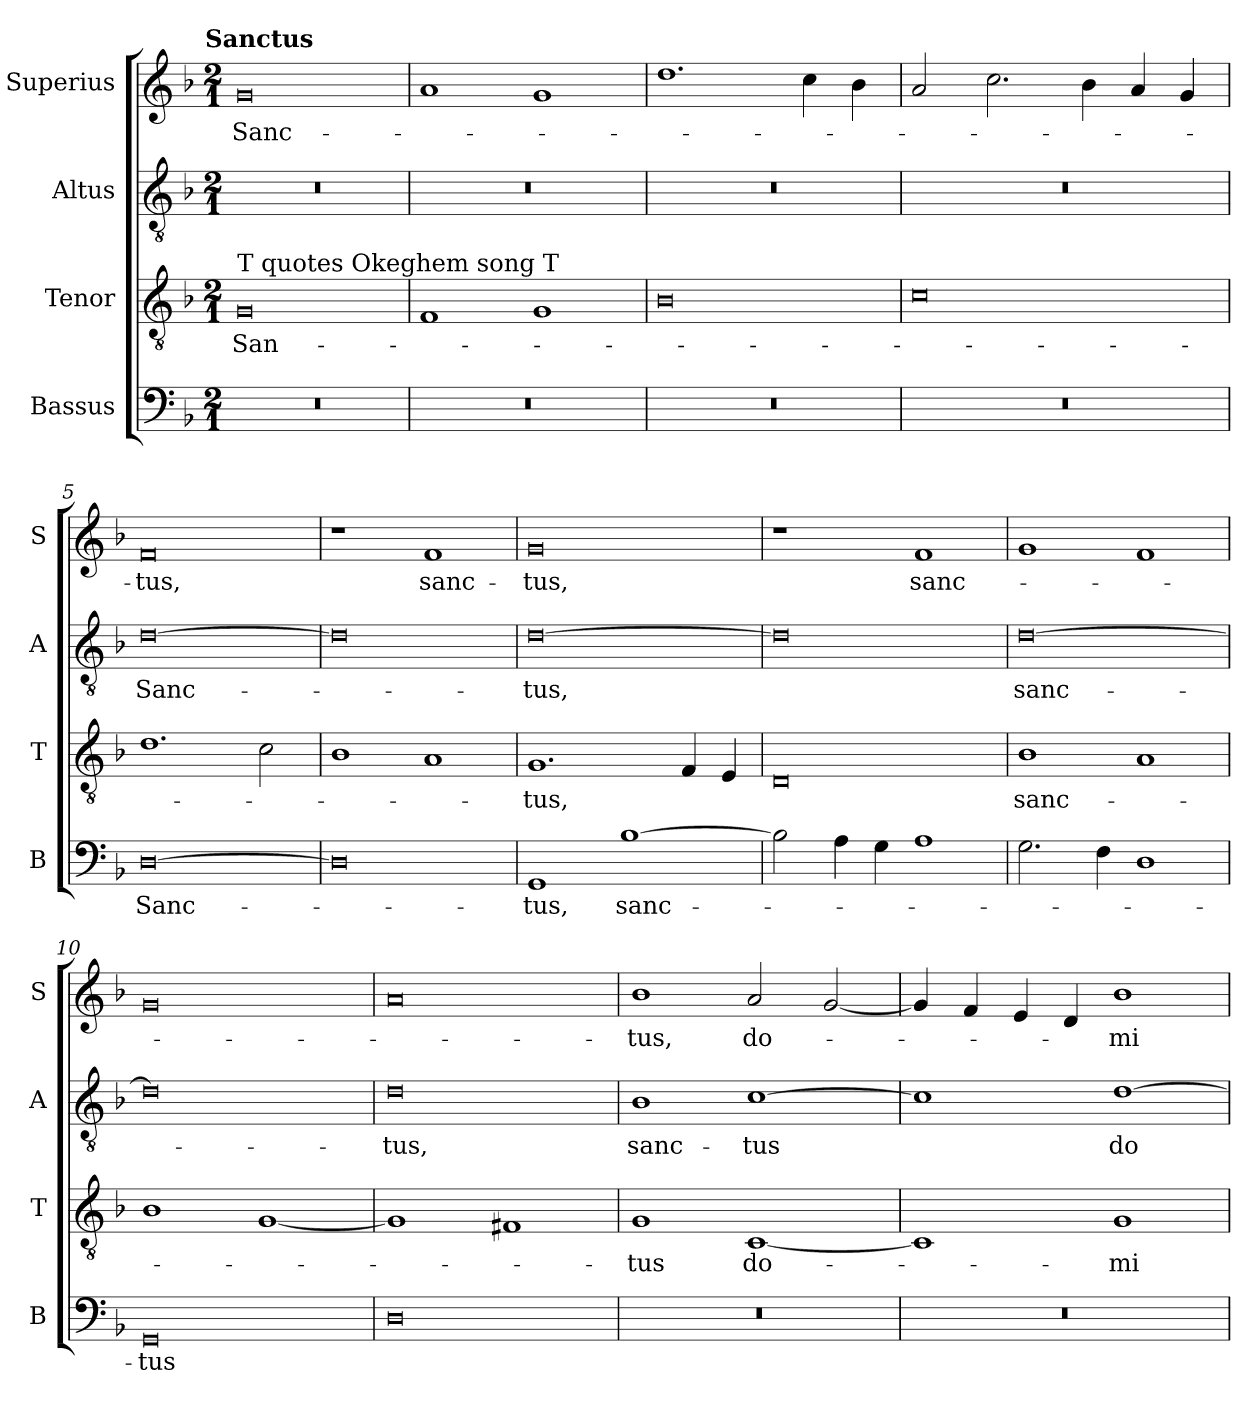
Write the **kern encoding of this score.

**kern	**text	**kern	**text	**kern	**text	**kern	**text
*part4	*part4	*part3	*part3	*part2	*part2	*part1	*part1
*staff4	*staff4	*staff3	*staff3	*staff2	*staff2	*staff1	*staff1
*I"Bassus	*	*I"Tenor	*	*I"Altus	*	*I"Superius	*
*I'B	*	*I'T	*	*I'A	*	*I'S	*
*clefF4	*	*clefGv2	*	*clefGv2	*	*clefG2	*
*k[b-]	*	*k[b-]	*	*k[b-]	*	*k[b-]	*
!!LO:TX:omd:t=Sanctus
*M2/1	*	*M2/1	*	*M2/1	*	*M2/1	*
=1	=1	=1	=1	=1	=1	=1	=1
!	!	!LO:TX:a:t=T quotes Okeghem song T	!	!	!	!	!
0r	.	0G	San-	0r	.	0g	Sanc-
=2	=2	=2	=2	=2	=2	=2	=2
0r	.	1F	.	0r	.	1a	.
.	.	1G	.	.	.	1g	.
=3	=3	=3	=3	=3	=3	=3	=3
0r	.	0B-	.	0r	.	1.dd	.
.	.	.	.	.	.	4cc\	.
.	.	.	.	.	.	4b-\	.
=4	=4	=4	=4	=4	=4	=4	=4
0r	.	0c	.	0r	.	2a/	.
.	.	.	.	.	.	2.cc\	.
.	.	.	.	.	.	4b-\	.
.	.	.	.	.	.	4a/	.
.	.	.	.	.	.	4g/	.
=5	=5	=5	=5	=5	=5	=5	=5
[0D	Sanc-	1.d	.	[0d	Sanc-	0f	-tus,
.	.	2c\	.	.	.	.	.
=6	=6	=6	=6	=6	=6	=6	=6
0D]	.	1B-	.	0d]	.	1r	.
.	.	1A	.	.	.	1f	sanc-
=7	=7	=7	=7	=7	=7	=7	=7
1GG	-tus,	1.G	-tus,	[0d	-tus,	0g	-tus,
[1B-	sanc-	.	.	.	.	.	.
.	.	4F/	.	.	.	.	.
.	.	4E/	.	.	.	.	.
=8	=8	=8	=8	=8	=8	=8	=8
2B-\]	.	0D	.	0d]	.	1r	.
4A\	.	.	.	.	.	.	.
4G\	.	.	.	.	.	.	.
1A	.	.	.	.	.	1f	sanc-
=9	=9	=9	=9	=9	=9	=9	=9
2.G\	.	1B-	sanc-	[0d	sanc-	1g	.
4F\	.	.	.	.	.	.	.
1D	.	1A	.	.	.	1f	.
=10	=10	=10	=10	=10	=10	=10	=10
0GG	-tus	1B-	.	0d]	.	0g	.
.	.	[1G	.	.	.	.	.
=11	=11	=11	=11	=11	=11	=11	=11
0D	.	1G]	.	0d	-tus,	0a	.
.	.	1F#X	.	.	.	.	.
=12	=12	=12	=12	=12	=12	=12	=12
0r	.	1G	-tus	1B-	sanc-	1b-	-tus,
.	.	[1C	do-	[1c	-tus	2a/	do-
.	.	.	.	.	.	[2g/	.
=13	=13	=13	=13	=13	=13	=13	=13
0r	.	1C]	.	1c]	.	4g/]	.
.	.	.	.	.	.	4f/	.
.	.	.	.	.	.	4e/	.
.	.	.	.	.	.	4d/	.
.	.	1G	-mi-	[1d	do-	1b-	-mi-
=	=	=	=	=	=	=	=
*-	*-	*-	*-	*-	*-	*-	*-
